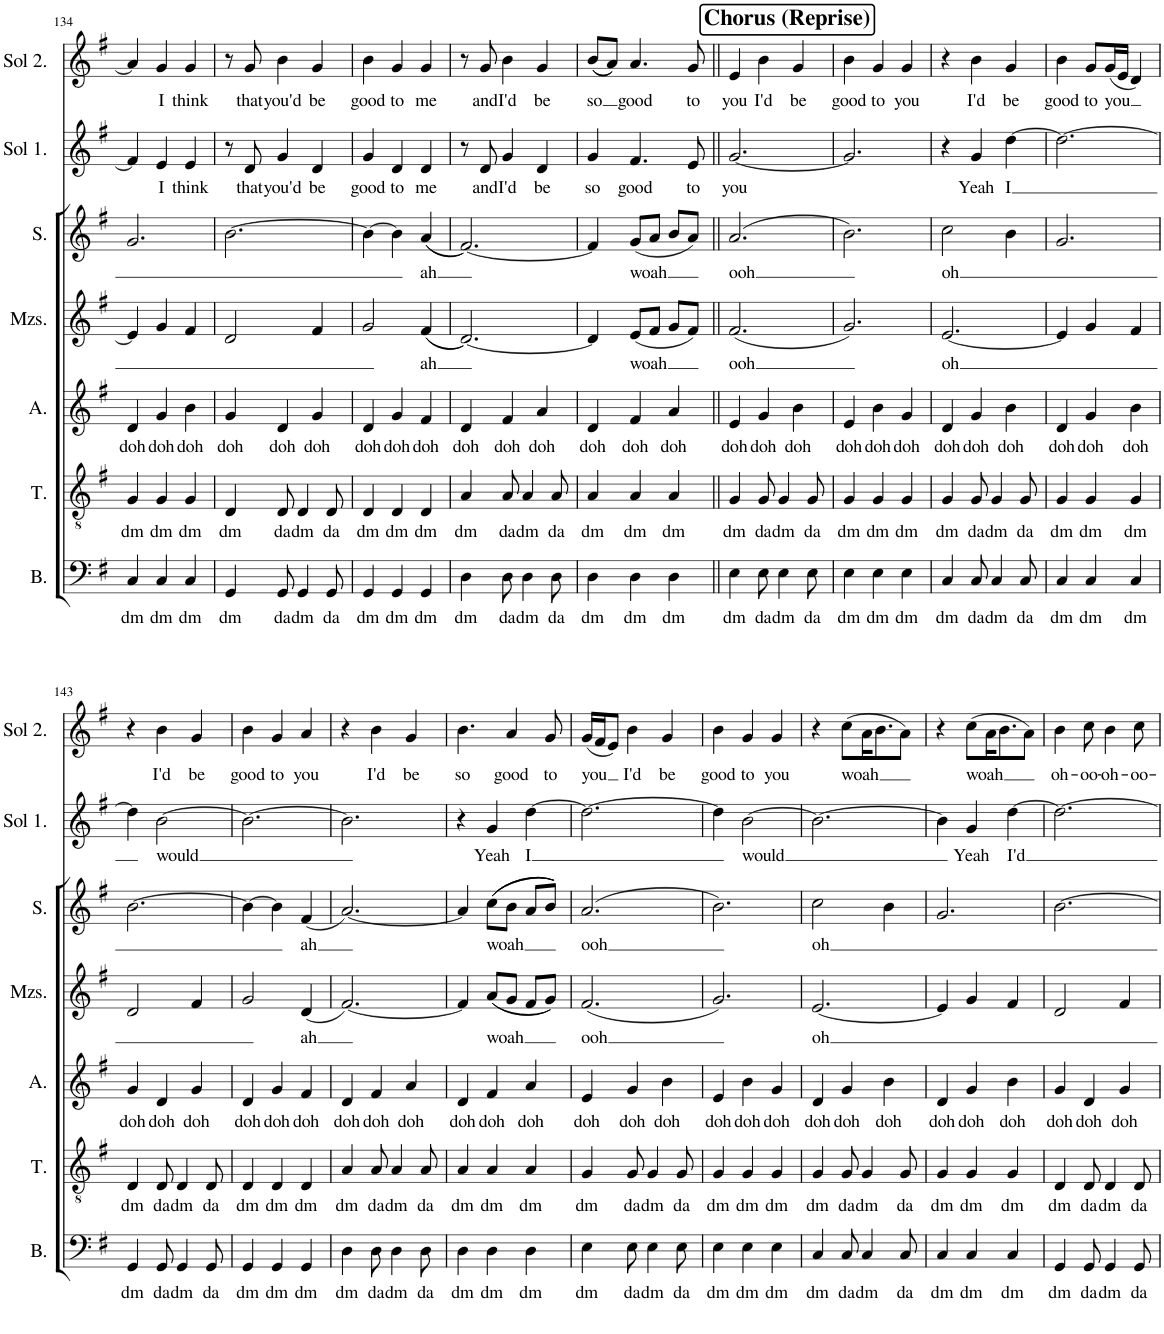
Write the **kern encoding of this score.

**kern	**text	**kern	**text	**kern	**text	**kern	**text	**kern	**text	**kern	**text	**kern	**text
*part7	*part7	*part6	*part6	*part5	*part5	*part4	*part4	*part3	*part3	*part2	*part2	*part1	*part1
*staff7	*staff7	*staff6	*staff6	*staff5	*staff5	*staff4	*staff4	*staff3	*staff3	*staff2	*staff2	*staff1	*staff1
*I"Bass	*	*I"Tenor	*	*I"Alto	*	*I"Mezzo-soprano	*	*I"Soprano	*	*I"Solo 1	*	*I"Solo 2	*
*I'B.	*	*I'T.	*	*I'A.	*	*I'Mzs.	*	*I'S.	*	*I'Sol 1.	*	*I'Sol 2.	*
!!LO:PB:g=z
*clefF4	*	*clefGv2	*	*clefG2	*	*clefG2	*	*clefG2	*	*clefG2	*	*clefG2	*
*k[f#]	*	*k[f#]	*	*k[f#]	*	*k[f#]	*	*k[f#]	*	*k[f#]	*	*k[f#]	*
*M3/4	*	*M3/4	*	*M3/4	*	*M3/4	*	*M3/4	*	*M3/4	*	*M3/4	*
=134	=134	=134	=134	=134	=134	=134	=134	=134	=134	=134	=134	=134	=134
!	!LO:LY:b	!	!LO:LY:b	!	!LO:LY:b	!	!	!	!	!	!	!	!
4C/	dm	4G/	dm	4d/	doh	4e/]	.	2.g/	.	4f#/]	.	4a/]	.
!	!LO:LY:b	!	!LO:LY:b	!	!LO:LY:b	!	!	!	!	!	!LO:LY:b	!	!LO:LY:b
4C/	dm	4G/	dm	4g/	doh	4g/	.	.	.	4e/	I	4g/	I
!	!LO:LY:b	!	!LO:LY:b	!	!LO:LY:b	!	!	!	!	!	!LO:LY:b	!	!LO:LY:b
4C/	dm	4G/	dm	4b\	doh	4f#/	.	.	.	4e/	think	4g/	think
=135	=135	=135	=135	=135	=135	=135	=135	=135	=135	=135	=135	=135	=135
!	!LO:LY:b	!	!LO:LY:b	!	!LO:LY:b	!	!	!	!	!	!	!	!
4GG/	dm	4D/	dm	4g/	doh	2d/	.	[2.b\	.	8r	.	8r	.
!	!	!	!	!	!	!	!	!	!	!	!LO:LY:b	!	!LO:LY:b
.	.	.	.	.	.	.	.	.	.	8d/	that	8g/	that
!	!LO:LY:b	!	!LO:LY:b	!	!LO:LY:b	!	!	!	!	!	!LO:LY:b	!	!LO:LY:b
8GG/	da	8D/	da	4d/	doh	.	.	.	.	4g/	you'd	4b\	you'd
!	!LO:LY:b	!	!LO:LY:b	!	!	!	!	!	!	!	!	!	!
4GG/	dm	4D/	dm	.	.	.	.	.	.	.	.	.	.
!	!	!	!	!	!LO:LY:b	!	!	!	!	!	!LO:LY:b	!	!LO:LY:b
.	.	.	.	4g/	doh	4f#/	.	.	.	4d/	be	4g/	be
!	!LO:LY:b	!	!LO:LY:b	!	!	!	!	!	!	!	!	!	!
8GG/	da	8D/	da	.	.	.	.	.	.	.	.	.	.
=136	=136	=136	=136	=136	=136	=136	=136	=136	=136	=136	=136	=136	=136
!	!LO:LY:b	!	!LO:LY:b	!	!LO:LY:b	!	!	!	!	!	!LO:LY:b	!	!LO:LY:b
4GG/	dm	4D/	dm	4d/	doh	2g/	.	4b\_	.	4g/	good	4b\	good
!	!LO:LY:b	!	!LO:LY:b	!	!LO:LY:b	!	!	!	!	!	!LO:LY:b	!	!LO:LY:b
4GG/	dm	4D/	dm	4g/	doh	.	.	4b\]	.	4d/	to	4g/	to
!	!LO:LY:b	!	!LO:LY:b	!	!LO:LY:b	!	!LO:LY:b	!	!LO:LY:b	!	!LO:LY:b	!	!LO:LY:b
4GG/	dm	4D/	dm	4f#/	doh	((4f#/	ah	((4a/	ah	4d/	me	4g/	me
=137	=137	=137	=137	=137	=137	=137	=137	=137	=137	=137	=137	=137	=137
!	!LO:LY:b	!	!LO:LY:b	!	!LO:LY:b	!	!	!	!	!	!	!	!
4D\	dm	4A/	dm	4d/	doh	[2.d/))	.	[2.f#/))	.	8r	.	8r	.
!	!	!	!	!	!	!	!	!	!	!	!LO:LY:b	!	!LO:LY:b
.	.	.	.	.	.	.	.	.	.	8d/	and	8g/	and
!	!LO:LY:b	!	!LO:LY:b	!	!LO:LY:b	!	!	!	!	!	!LO:LY:b	!	!LO:LY:b
8D\	da	8A/	da	4f#/	doh	.	.	.	.	4g/	I'd	4b\	I'd
!	!LO:LY:b	!	!LO:LY:b	!	!	!	!	!	!	!	!	!	!
4D\	dm	4A/	dm	.	.	.	.	.	.	.	.	.	.
!	!	!	!	!	!LO:LY:b	!	!	!	!	!	!LO:LY:b	!	!LO:LY:b
.	.	.	.	4a/	doh	.	.	.	.	4d/	be	4g/	be
!	!LO:LY:b	!	!LO:LY:b	!	!	!	!	!	!	!	!	!	!
8D\	da	8A/	da	.	.	.	.	.	.	.	.	.	.
=138	=138	=138	=138	=138	=138	=138	=138	=138	=138	=138	=138	=138	=138
!	!LO:LY:b	!	!LO:LY:b	!	!LO:LY:b	!	!	!	!	!	!LO:LY:b	!	!LO:LY:b
4D\	dm	4A/	dm	4d/	doh	4d/]	.	4f#/]	.	4g/	so	((8b/L	so
.	.	.	.	.	.	.	.	.	.	.	.	8a/J))	.
!	!LO:LY:b	!	!LO:LY:b	!	!LO:LY:b	!	!LO:LY:b	!	!LO:LY:b	!	!LO:LY:b	!	!LO:LY:b
4D\	dm	4A/	dm	4f#/	doh	(8e/L	woah	(8g/L	woah	4.f#/	good	4.a/	good
.	.	.	.	.	.	8f#/J	.	8a/J	.	.	.	.	.
!	!LO:LY:b	!	!LO:LY:b	!	!LO:LY:b	!	!	!	!	!	!	!	!
4D\	dm	4A/	dm	4a/	doh	8g/L	.	8b/L	.	.	.	.	.
!	!	!	!	!	!	!	!	!	!	!	!LO:LY:b	!	!LO:LY:b
.	.	.	.	.	.	8f#/J)	.	8a/J)	.	8e/	to	8g/	to
!!LO:REH:place=s1:a:B:cj:fs=14:t=Chorus (Reprise)
=139||	=139||	=139||	=139||	=139||	=139||	=139||	=139||	=139||	=139||	=139||	=139||	=139||	=139||
!	!LO:LY:b	!	!LO:LY:b	!	!LO:LY:b	!	!LO:LY:b	!	!LO:LY:b	!	!LO:LY:b	!	!LO:LY:b
4E\	dm	4G/	dm	4e/	doh	(2.f#/	ooh	(2.a/	ooh	[2.g/	you	4e/	you
!	!LO:LY:b	!	!LO:LY:b	!	!LO:LY:b	!	!	!	!	!	!	!	!LO:LY:b
8E\	da	8G/	da	4g/	doh	.	.	.	.	.	.	4b\	I'd
!	!LO:LY:b	!	!LO:LY:b	!	!	!	!	!	!	!	!	!	!
4E\	dm	4G/	dm	.	.	.	.	.	.	.	.	.	.
!	!	!	!	!	!LO:LY:b	!	!	!	!	!	!	!	!LO:LY:b
.	.	.	.	4b\	doh	.	.	.	.	.	.	4g/	be
!	!LO:LY:b	!	!LO:LY:b	!	!	!	!	!	!	!	!	!	!
8E\	da	8G/	da	.	.	.	.	.	.	.	.	.	.
=140	=140	=140	=140	=140	=140	=140	=140	=140	=140	=140	=140	=140	=140
!	!LO:LY:b	!	!LO:LY:b	!	!LO:LY:b	!	!	!	!	!	!	!	!LO:LY:b
4E\	dm	4G/	dm	4e/	doh	2.g/)	.	2.b\)	.	2.g/]	.	4b\	good
!	!LO:LY:b	!	!LO:LY:b	!	!LO:LY:b	!	!	!	!	!	!	!	!LO:LY:b
4E\	dm	4G/	dm	4b\	doh	.	.	.	.	.	.	4g/	to
!	!LO:LY:b	!	!LO:LY:b	!	!LO:LY:b	!	!	!	!	!	!	!	!LO:LY:b
4E\	dm	4G/	dm	4g/	doh	.	.	.	.	.	.	4g/	you
=141	=141	=141	=141	=141	=141	=141	=141	=141	=141	=141	=141	=141	=141
!	!LO:LY:b	!	!LO:LY:b	!	!LO:LY:b	!	!LO:LY:b	!	!LO:LY:b	!	!	!	!
4C/	dm	4G/	dm	4d/	doh	[2.e/	oh	2cc\	oh	4r	.	4r	.
!	!LO:LY:b	!	!LO:LY:b	!	!LO:LY:b	!	!	!	!	!	!LO:LY:b	!	!LO:LY:b
8C/	da	8G/	da	4g/	doh	.	.	.	.	4g/	Yeah	4b\	I'd
!	!LO:LY:b	!	!LO:LY:b	!	!	!	!	!	!	!	!	!	!
4C/	dm	4G/	dm	.	.	.	.	.	.	.	.	.	.
!	!	!	!	!	!LO:LY:b	!	!	!	!	!	!LO:LY:b	!	!LO:LY:b
.	.	.	.	4b\	doh	.	.	4b\	.	[4dd\	I	4g/	be
!	!LO:LY:b	!	!LO:LY:b	!	!	!	!	!	!	!	!	!	!
8C/	da	8G/	da	.	.	.	.	.	.	.	.	.	.
=142	=142	=142	=142	=142	=142	=142	=142	=142	=142	=142	=142	=142	=142
!	!LO:LY:b	!	!LO:LY:b	!	!LO:LY:b	!	!	!	!	!	!	!	!LO:LY:b
4C/	dm	4G/	dm	4d/	doh	4e/]	.	2.g/	.	2.dd\_	.	4b\	good
!	!LO:LY:b	!	!LO:LY:b	!	!LO:LY:b	!	!	!	!	!	!	!	!LO:LY:b
4C/	dm	4G/	dm	4g/	doh	4g/	.	.	.	.	.	8g/L	to
!	!	!	!	!	!	!	!	!	!	!	!	!	!LO:LY:b
.	.	.	.	.	.	.	.	.	.	.	.	(16g/L	you
.	.	.	.	.	.	.	.	.	.	.	.	16e/JJ	.
!	!LO:LY:b	!	!LO:LY:b	!	!LO:LY:b	!	!	!	!	!	!	!	!
4C/	dm	4G/	dm	4b\	doh	4f#/	.	.	.	.	.	4d/)	.
!!LO:LB:g=z
=143	=143	=143	=143	=143	=143	=143	=143	=143	=143	=143	=143	=143	=143
!	!LO:LY:b	!	!LO:LY:b	!	!LO:LY:b	!	!	!	!	!	!	!	!
4GG/	dm	4D/	dm	4g/	doh	2d/	.	[2.b\	.	4dd\]	.	4r	.
!	!LO:LY:b	!	!LO:LY:b	!	!LO:LY:b	!	!	!	!	!	!LO:LY:b	!	!LO:LY:b
8GG/	da	8D/	da	4d/	doh	.	.	.	.	[2b\	would	4b\	I'd
!	!LO:LY:b	!	!LO:LY:b	!	!	!	!	!	!	!	!	!	!
4GG/	dm	4D/	dm	.	.	.	.	.	.	.	.	.	.
!	!	!	!	!	!LO:LY:b	!	!	!	!	!	!	!	!LO:LY:b
.	.	.	.	4g/	doh	4f#/	.	.	.	.	.	4g/	be
!	!LO:LY:b	!	!LO:LY:b	!	!	!	!	!	!	!	!	!	!
8GG/	da	8D/	da	.	.	.	.	.	.	.	.	.	.
=144	=144	=144	=144	=144	=144	=144	=144	=144	=144	=144	=144	=144	=144
!	!LO:LY:b	!	!LO:LY:b	!	!LO:LY:b	!	!	!	!	!	!	!	!LO:LY:b
4GG/	dm	4D/	dm	4d/	doh	2g/	.	4b\_	.	2.b\_	.	4b\	good
!	!LO:LY:b	!	!LO:LY:b	!	!LO:LY:b	!	!	!	!	!	!	!	!LO:LY:b
4GG/	dm	4D/	dm	4g/	doh	.	.	4b\]	.	.	.	4g/	to
!	!LO:LY:b	!	!LO:LY:b	!	!LO:LY:b	!	!LO:LY:b	!	!LO:LY:b	!	!	!	!LO:LY:b
4GG/	dm	4D/	dm	4f#/	doh	(4d/	ah	(4f#/	ah	.	.	4a/	you
=145	=145	=145	=145	=145	=145	=145	=145	=145	=145	=145	=145	=145	=145
!	!LO:LY:b	!	!LO:LY:b	!	!LO:LY:b	!	!	!	!	!	!	!	!
4D\	dm	4A/	dm	4d/	doh	[2.f#/)	.	[2.a/)	.	2.b\]	.	4r	.
!	!LO:LY:b	!	!LO:LY:b	!	!LO:LY:b	!	!	!	!	!	!	!	!LO:LY:b
8D\	da	8A/	da	4f#/	doh	.	.	.	.	.	.	4b\	I'd
!	!LO:LY:b	!	!LO:LY:b	!	!	!	!	!	!	!	!	!	!
4D\	dm	4A/	dm	.	.	.	.	.	.	.	.	.	.
!	!	!	!	!	!LO:LY:b	!	!	!	!	!	!	!	!LO:LY:b
.	.	.	.	4a/	doh	.	.	.	.	.	.	4g/	be
!	!LO:LY:b	!	!LO:LY:b	!	!	!	!	!	!	!	!	!	!
8D\	da	8A/	da	.	.	.	.	.	.	.	.	.	.
=146	=146	=146	=146	=146	=146	=146	=146	=146	=146	=146	=146	=146	=146
!	!LO:LY:b	!	!LO:LY:b	!	!LO:LY:b	!	!	!	!	!	!	!	!LO:LY:b
4D\	dm	4A/	dm	4d/	doh	4f#/]	.	4a/]	.	4r	.	4.b\	so
!	!LO:LY:b	!	!LO:LY:b	!	!LO:LY:b	!	!LO:LY:b	!	!LO:LY:b	!	!LO:LY:b	!	!
4D\	dm	4A/	dm	4f#/	doh	((8a/L	woah	(((8cc\L	woah	4g/	Yeah	.	.
!	!	!	!	!	!	!	!	!	!	!	!	!	!LO:LY:b
.	.	.	.	.	.	8g/J	.	8b\J	.	.	.	4a/	good
!	!LO:LY:b	!	!LO:LY:b	!	!LO:LY:b	!	!	!	!	!	!LO:LY:b	!	!
4D\	dm	4A/	dm	4a/	doh	8f#/L	.	8a/L	.	[4dd\	I	.	.
!	!	!	!	!	!	!	!	!	!	!	!	!	!LO:LY:b
.	.	.	.	.	.	8g/J))	.	8b/J)))	.	.	.	8g/	to
=147	=147	=147	=147	=147	=147	=147	=147	=147	=147	=147	=147	=147	=147
!	!LO:LY:b	!	!LO:LY:b	!	!LO:LY:b	!	!LO:LY:b	!	!LO:LY:b	!	!	!	!LO:LY:b
4E\	dm	4G/	dm	4e/	doh	(2.f#/	ooh	(2.a/	ooh	2.dd\_	.	(16g/LL	you
.	.	.	.	.	.	.	.	.	.	.	.	16f#/J	.
.	.	.	.	.	.	.	.	.	.	.	.	8e/J)	.
!	!LO:LY:b	!	!LO:LY:b	!	!LO:LY:b	!	!	!	!	!	!	!	!LO:LY:b
8E\	da	8G/	da	4g/	doh	.	.	.	.	.	.	4b\	I'd
!	!LO:LY:b	!	!LO:LY:b	!	!	!	!	!	!	!	!	!	!
4E\	dm	4G/	dm	.	.	.	.	.	.	.	.	.	.
!	!	!	!	!	!LO:LY:b	!	!	!	!	!	!	!	!LO:LY:b
.	.	.	.	4b\	doh	.	.	.	.	.	.	4g/	be
!	!LO:LY:b	!	!LO:LY:b	!	!	!	!	!	!	!	!	!	!
8E\	da	8G/	da	.	.	.	.	.	.	.	.	.	.
=148	=148	=148	=148	=148	=148	=148	=148	=148	=148	=148	=148	=148	=148
!	!LO:LY:b	!	!LO:LY:b	!	!LO:LY:b	!	!	!	!	!	!	!	!LO:LY:b
4E\	dm	4G/	dm	4e/	doh	2.g/)	.	2.b\)	.	4dd\]	.	4b\	good
!	!LO:LY:b	!	!LO:LY:b	!	!LO:LY:b	!	!	!	!	!	!LO:LY:b	!	!LO:LY:b
4E\	dm	4G/	dm	4b\	doh	.	.	.	.	[2b\	would	4g/	to
!	!LO:LY:b	!	!LO:LY:b	!	!LO:LY:b	!	!	!	!	!	!	!	!LO:LY:b
4E\	dm	4G/	dm	4g/	doh	.	.	.	.	.	.	4g/	you
=149	=149	=149	=149	=149	=149	=149	=149	=149	=149	=149	=149	=149	=149
!	!LO:LY:b	!	!LO:LY:b	!	!LO:LY:b	!	!LO:LY:b	!	!LO:LY:b	!	!	!	!
4C/	dm	4G/	dm	4d/	doh	[2.e/	oh	2cc\	oh	2.b\_	.	4r	.
!	!LO:LY:b	!	!LO:LY:b	!	!LO:LY:b	!	!	!	!	!	!	!	!LO:LY:b
8C/	da	8G/	da	4g/	doh	.	.	.	.	.	.	(8cc\L	woah
!	!LO:LY:b	!	!LO:LY:b	!	!	!	!	!	!	!	!	!	!
4C/	dm	4G/	dm	.	.	.	.	.	.	.	.	16a\K	.
.	.	.	.	.	.	.	.	.	.	.	.	8.b\	.
!	!	!	!	!	!LO:LY:b	!	!	!	!	!	!	!	!
.	.	.	.	4b\	doh	.	.	4b\	.	.	.	.	.
!	!LO:LY:b	!	!LO:LY:b	!	!	!	!	!	!	!	!	!	!
8C/	da	8G/	da	.	.	.	.	.	.	.	.	8a\J)	.
=150	=150	=150	=150	=150	=150	=150	=150	=150	=150	=150	=150	=150	=150
!	!LO:LY:b	!	!LO:LY:b	!	!LO:LY:b	!	!	!	!	!	!	!	!
4C/	dm	4G/	dm	4d/	doh	4e/]	.	2.g/	.	4b\]	.	4r	.
!	!LO:LY:b	!	!LO:LY:b	!	!LO:LY:b	!	!	!	!	!	!LO:LY:b	!	!LO:LY:b
4C/	dm	4G/	dm	4g/	doh	4g/	.	.	.	4g/	Yeah	(8cc\L	woah
.	.	.	.	.	.	.	.	.	.	.	.	16a\K	.
.	.	.	.	.	.	.	.	.	.	.	.	8.b\	.
!	!LO:LY:b	!	!LO:LY:b	!	!LO:LY:b	!	!	!	!	!	!LO:LY:b	!	!
4C/	dm	4G/	dm	4b\	doh	4f#/	.	.	.	[4dd\	I'd	.	.
.	.	.	.	.	.	.	.	.	.	.	.	8a\J)	.
=151	=151	=151	=151	=151	=151	=151	=151	=151	=151	=151	=151	=151	=151
!	!LO:LY:b	!	!LO:LY:b	!	!LO:LY:b	!	!	!	!	!	!	!	!LO:LY:b
4GG/	dm	4D/	dm	4g/	doh	2d/	.	[2.b\	.	2.dd\_	.	4b\	oh-
!	!LO:LY:b	!	!LO:LY:b	!	!LO:LY:b	!	!	!	!	!	!	!	!LO:LY:b
8GG/	da	8D/	da	4d/	doh	.	.	.	.	.	.	8cc\	-oo-
!	!LO:LY:b	!	!LO:LY:b	!	!	!	!	!	!	!	!	!	!LO:LY:b
4GG/	dm	4D/	dm	.	.	.	.	.	.	.	.	4b\	-oh-
!	!	!	!	!	!LO:LY:b	!	!	!	!	!	!	!	!
.	.	.	.	4g/	doh	4f#/	.	.	.	.	.	.	.
!	!LO:LY:b	!	!LO:LY:b	!	!	!	!	!	!	!	!	!	!LO:LY:b
8GG/	da	8D/	da	.	.	.	.	.	.	.	.	8cc\	-oo-
=	=	=	=	=	=	=	=	=	=	=	=	=	=
*-	*-	*-	*-	*-	*-	*-	*-	*-	*-	*-	*-	*-	*-
